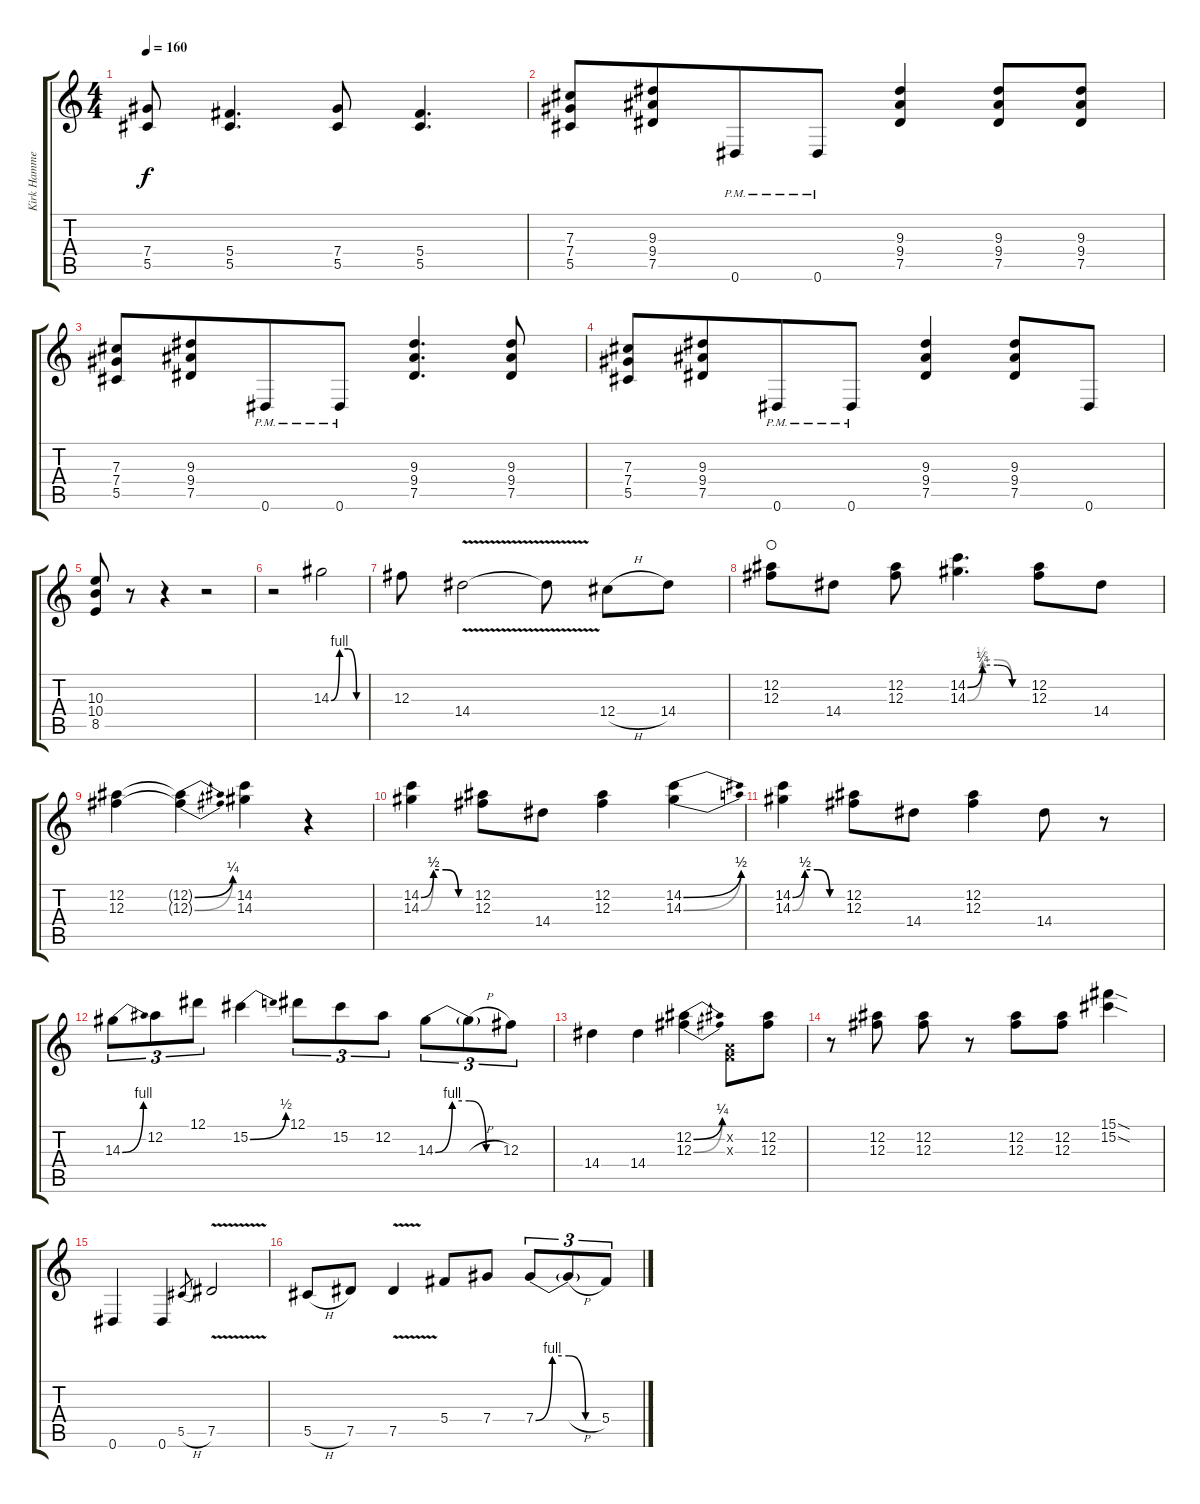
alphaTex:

\track ("Kirk Hammet" "Kirk Hamme") {instrument overdrivenguitar}
\staff {score tabs}
\tuning (Eb4 Bb3 Gb3 Db3 Ab2 Eb2) {hide}
\ts (4 4)
\tempo 160
\clef g2
\ks c
(7.4 5.5).8{dy f} (5.4 5.5).4{d} (7.4 5.5).8 (5.4 5.5).4{d} |
(7.3 7.4 5.5).8 (9.3 9.4 7.5).8{beam merge} 0.6{pm}.8 0.6{pm}.8 (9.3 9.4 7.5).4 (9.3 9.4 7.5).8 (9.3 9.4 7.5).8 |
(7.3 7.4 5.5).8 (9.3 9.4 7.5).8{beam merge} 0.6{pm}.8 0.6{pm}.8 (9.3 9.4 7.5).4{d} (9.3 9.4 7.5).8 |
(7.3 7.4 5.5).8 (9.3 9.4 7.5).8{beam merge} 0.6{pm}.8 0.6{pm}.8 (9.3 9.4 7.5).4 (9.3 9.4 7.5).8 0.6.8 |
(10.3 10.4 8.5).8 r.8 r.4 r.2 |
r.2{volume 16} 14.3{be (custom 0 0 15 4 30 4 45 0 60 0)}.2 |
12.3.8 14.4{v}.2 14.4{t}.8 12.4{h}.8 14.4.8 |
(12.2 12.3).8{waho} 14.4.8 (12.2 12.3).8 (14.2{be (custom 0 0 15 1 30 1 45 0 60 0)} 14.3{be (custom 0 0 15 2 30 2 45 0 60 0)}).4{d} (12.2 12.3).8 14.4.8 |
(12.2 12.3).4 (12.2{be (bend 0 0 60 1) t} 12.3{be (bend 0 0 60 1) t}).4 (14.2 14.3).4 r.4 |
(14.2{be (custom 0 0 15 2 30 2 45 0 60 0)} 14.3{be (custom 0 0 15 2 30 2 45 0 60 0)}).4 (12.2 12.3).8 14.4.8 (12.2 12.3).4 (14.2{be (bend 0 0 60 2)} 14.3{be (bend 0 0 60 2)}).4 |
(14.2{be (custom 0 0 15 2 30 2 45 0 60 0)} 14.3{be (custom 0 0 15 2 30 2 45 0 60 0)}).4 (12.2 12.3).8 14.4.8 (12.2 12.3).4 14.4.8 r.8 |
14.3{be (bend 0 0 60 4)}.8{tu (3 2)} 12.2.8{tu (3 2)} 12.1.8{tu (3 2)} 15.2{be (bend 0 0 60 2)}.4 12.1.8{tu (3 2)} 15.2.8{tu (3 2)} 12.2.8{tu (3 2)} 14.3{be (custom 0 0 15 4 30 4 45 0 60 0)}.8{tu (3 2)} 14.3{h t}.8{tu (3 2)} 12.3.8{tu (3 2)} |
14.4.4 14.4.4 (12.2{be (bend 0 0 60 1)} 12.3{be (bend 0 0 60 1)}).4 (-1.2{x} -1.3{x}).8 (12.2 12.3).8 |
r.8 (12.2 12.3).8 (12.2 12.3).8 r.8 (12.2 12.3).8 (12.2 12.3).8 (15.1{sod} 15.2{sod}).4 |
0.6.4{volume 13} 0.6.4 5.5{h}.8{gr} 7.5{v}.2 |
5.5{h}.8 7.5.8 7.5{v}.4 5.4.8 7.4.8 7.4{be (custom 0 0 15 4 30 4 45 0 60 0)}.8{tu (3 2)} 7.4{h t}.8{tu (3 2)} 5.4.8{tu (3 2)}
